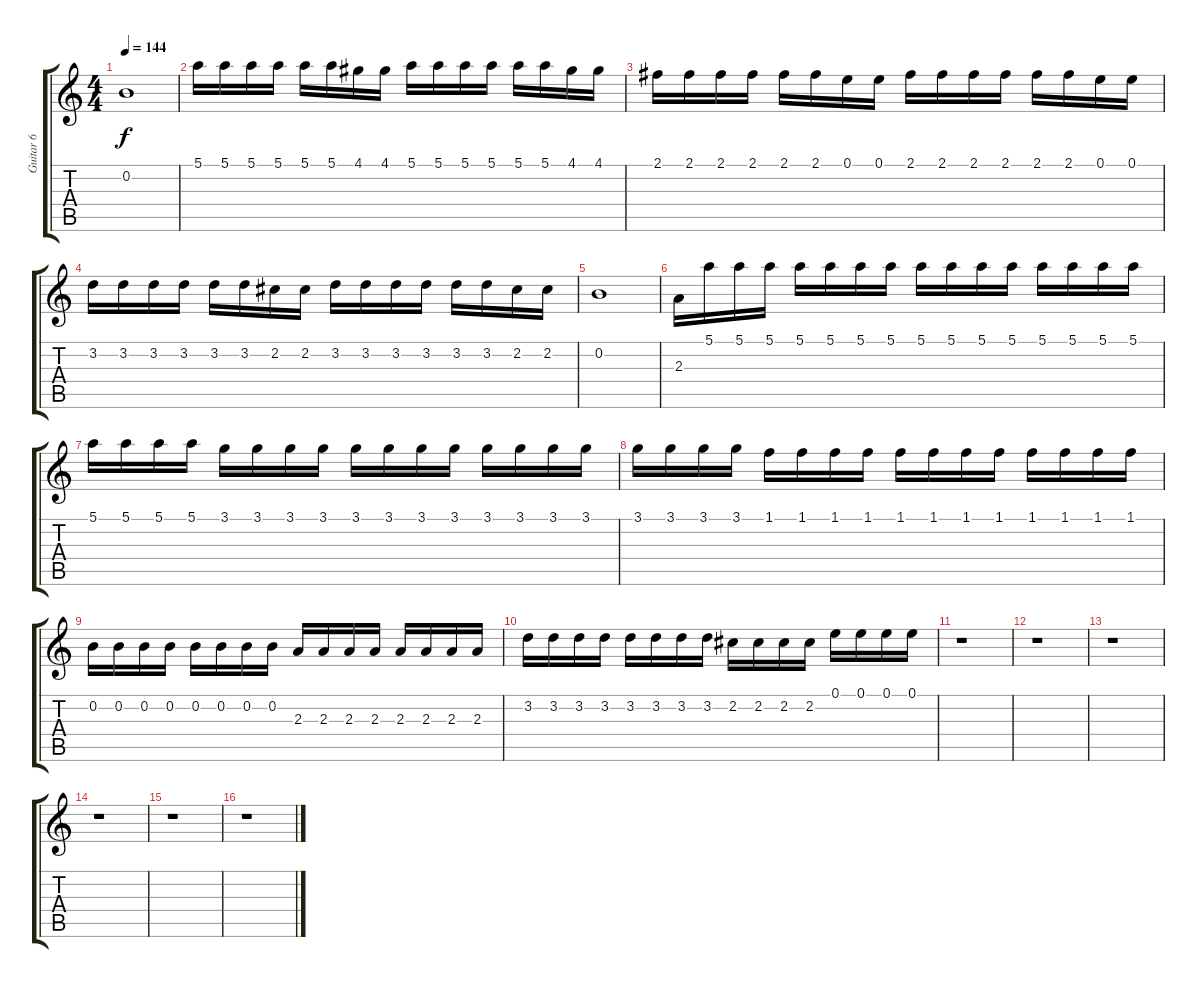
\track ("Guitar 6" "Guitar 6") {instrument acousticguitarnylon}
\staff {score tabs}
\tuning (E4 B3 G3 D3 A2 E2) {hide}
\ts (4 4)
\tempo 144
\clef g2
\ks c
0.2.1{dy f} |
5.1.16 5.1.16 5.1.16 5.1.16 5.1.16 5.1.16 4.1.16 4.1.16 5.1.16 5.1.16 5.1.16 5.1.16 5.1.16 5.1.16 4.1.16 4.1.16 |
2.1.16 2.1.16 2.1.16 2.1.16 2.1.16 2.1.16 0.1.16 0.1.16 2.1.16 2.1.16 2.1.16 2.1.16 2.1.16 2.1.16 0.1.16 0.1.16 |
3.2.16 3.2.16 3.2.16 3.2.16 3.2.16 3.2.16 2.2.16 2.2.16 3.2.16 3.2.16 3.2.16 3.2.16 3.2.16 3.2.16 2.2.16 2.2.16 |
0.2.1 |
2.3.16 5.1.16 5.1.16 5.1.16 5.1.16 5.1.16 5.1.16 5.1.16 5.1.16 5.1.16 5.1.16 5.1.16 5.1.16 5.1.16 5.1.16 5.1.16 |
5.1.16 5.1.16 5.1.16 5.1.16 3.1.16 3.1.16 3.1.16 3.1.16 3.1.16 3.1.16 3.1.16 3.1.16 3.1.16 3.1.16 3.1.16 3.1.16 |
3.1.16 3.1.16 3.1.16 3.1.16 1.1.16 1.1.16 1.1.16 1.1.16 1.1.16 1.1.16 1.1.16 1.1.16 1.1.16 1.1.16 1.1.16 1.1.16 |
0.2.16 0.2.16 0.2.16 0.2.16 0.2.16 0.2.16 0.2.16 0.2.16 2.3.16 2.3.16 2.3.16 2.3.16 2.3.16 2.3.16 2.3.16 2.3.16 |
3.2.16 3.2.16 3.2.16 3.2.16 3.2.16 3.2.16 3.2.16 3.2.16 2.2.16 2.2.16 2.2.16 2.2.16 0.1.16 0.1.16 0.1.16 0.1.16 |
r.1 |
r.1 |
r.1 |
r.1 |
r.1 |
r.1
